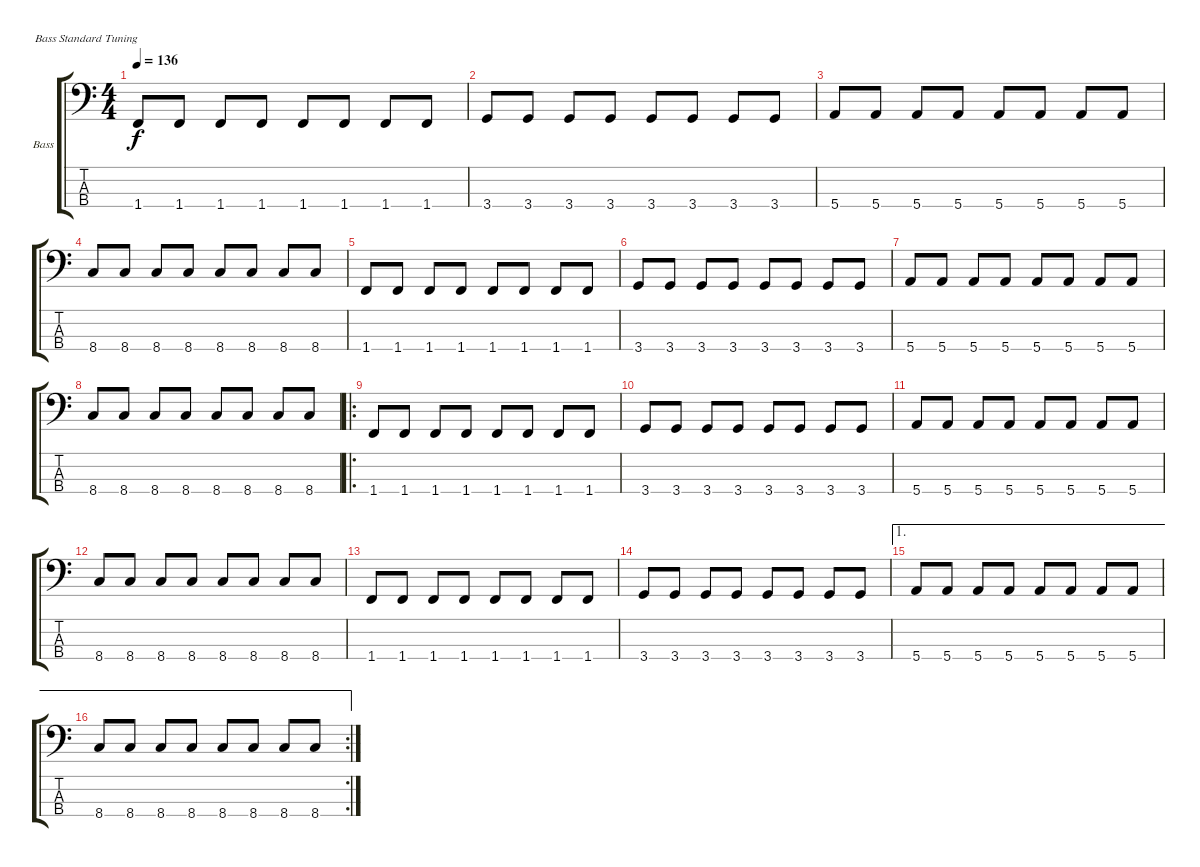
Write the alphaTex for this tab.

\defaultSystemsLayout 4
\bracketExtendMode groupsimilarinstruments
\firstSystemTrackNameOrientation horizontal
\otherSystemsTrackNameOrientation horizontal
\track ("Bass" "Bass") {instrument electricbassfinger}
\staff {score tabs}
\tuning (G2 D2 A1 E1)
\ts (4 4)
\tempo 136
\clef f4
\scale
0.333333
\ks c
1.4.8{dy f} 1.4.8 1.4.8 1.4.8 1.4.8 1.4.8 1.4.8 1.4.8 |
\scale
0.333333 3.4.8 3.4.8 3.4.8 3.4.8 3.4.8 3.4.8 3.4.8 3.4.8 |
\scale
0.333333 5.4.8 5.4.8 5.4.8 5.4.8 5.4.8 5.4.8 5.4.8 5.4.8 |
\scale
0.333333 8.4.8 8.4.8 8.4.8 8.4.8 8.4.8 8.4.8 8.4.8 8.4.8 |
\scale
0.333333 1.4.8 1.4.8 1.4.8 1.4.8 1.4.8 1.4.8 1.4.8 1.4.8 |
\scale
0.333333 3.4.8 3.4.8 3.4.8 3.4.8 3.4.8 3.4.8 3.4.8 3.4.8 |
\scale
0.333333 5.4.8 5.4.8 5.4.8 5.4.8 5.4.8 5.4.8 5.4.8 5.4.8 |
\scale
0.313433 8.4.8 8.4.8 8.4.8 8.4.8 8.4.8 8.4.8 8.4.8 8.4.8 |
\ro
\scale
0.373134 1.4.8 1.4.8 1.4.8 1.4.8 1.4.8 1.4.8 1.4.8 1.4.8 |
\scale
0.313433 3.4.8 3.4.8 3.4.8 3.4.8 3.4.8 3.4.8 3.4.8 3.4.8 |
\scale
0.333333 5.4.8 5.4.8 5.4.8 5.4.8 5.4.8 5.4.8 5.4.8 5.4.8 |
\scale
0.333333 8.4.8 8.4.8 8.4.8 8.4.8 8.4.8 8.4.8 8.4.8 8.4.8 |
\scale
0.333333 1.4.8 1.4.8 1.4.8 1.4.8 1.4.8 1.4.8 1.4.8 1.4.8 |
\scale
0.323077 3.4.8 3.4.8 3.4.8 3.4.8 3.4.8 3.4.8 3.4.8 3.4.8 |
\ae 1
\scale
0.323077 5.4.8 5.4.8 5.4.8 5.4.8 5.4.8 5.4.8 5.4.8 5.4.8 |
\ae 1
\rc 2
\scale
0.353846 8.4.8 8.4.8 8.4.8 8.4.8 8.4.8 8.4.8 8.4.8 8.4.8
